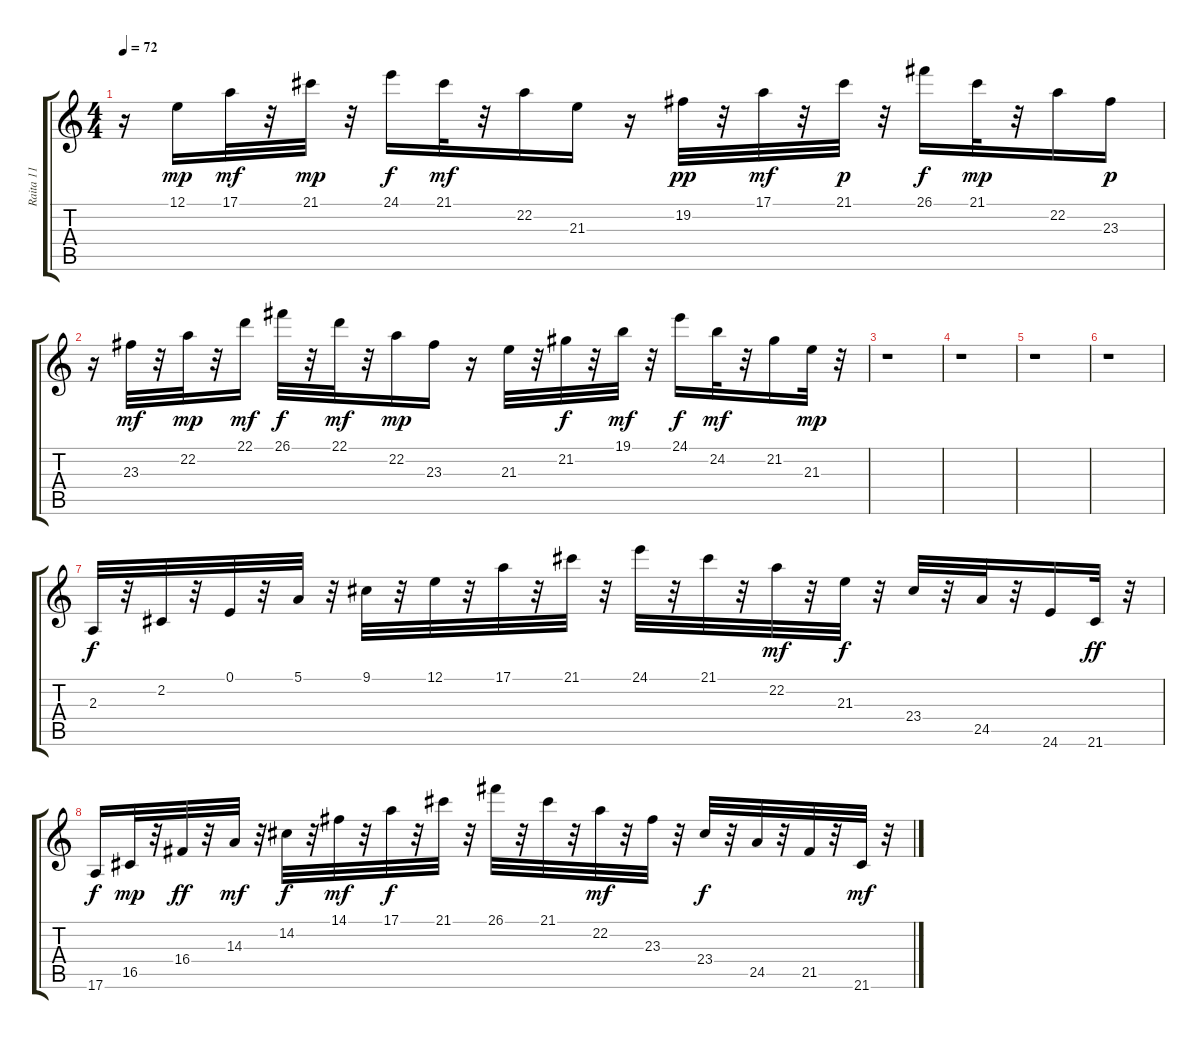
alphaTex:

\track ("Raita 11" "Raita 11") {instrument stringensemble1}
\staff {score tabs}
\tuning (E4 B3 G3 D3 A2 E2) {hide}
\ts (4 4)
\tempo 72
\clef g2
\ks c
r.16{dy mp} 12.1.16 17.1.32{dy mf} r.32 21.1.32{dy mp} r.32 24.1.16{dy f} 21.1.32{dy mf} r.32 22.2.16 21.3.16 r.16 19.2.32{dy pp} r.32 17.1.32{dy mf} r.32 21.1.32{dy p} r.32 26.1.16{dy f} 21.1.32{dy mp} r.32 22.2.16 23.3.16{dy p} |
r.16 23.3.32{dy mf} r.32 22.2.32{dy mp} r.32 22.1.16{dy mf} 26.1.32{dy f} r.32 22.1.32{dy mf} r.32 22.2.16{dy mp} 23.3.16 r.16 21.3.32 r.32 21.2.32{dy f} r.32 19.1.32{dy mf} r.32 24.1.16{dy f} 24.2.32{dy mf} r.32 21.2.16 21.3.32{dy mp} r.32 |
r.1 |
r.1 |
r.1 |
r.1 |
2.3.32{dy f} r.32 2.2.32 r.32 0.1.32 r.32 5.1.32 r.32 9.1.32 r.32 12.1.32 r.32 17.1.32 r.32 21.1.32 r.32 24.1.32 r.32 21.1.32 r.32 22.2.32{dy mf} r.32 21.3.32{dy f} r.32 23.4.32 r.32 24.5.32 r.32 24.6.16 21.6.32{dy ff} r.32 |
17.6.16{dy f} 16.5.32{dy mp} r.32 16.4.32{dy ff} r.32 14.3.32{dy mf} r.32 14.2.32{dy f} r.32 14.1.32{dy mf} r.32 17.1.32{dy f} r.32 21.1.32 r.32 26.1.32 r.32 21.1.32 r.32 22.2.32{dy mf} r.32 23.3.32 r.32 23.4.32{dy f} r.32 24.5.32 r.32 21.5.32 r.32 21.6.32{dy mf} r.32
